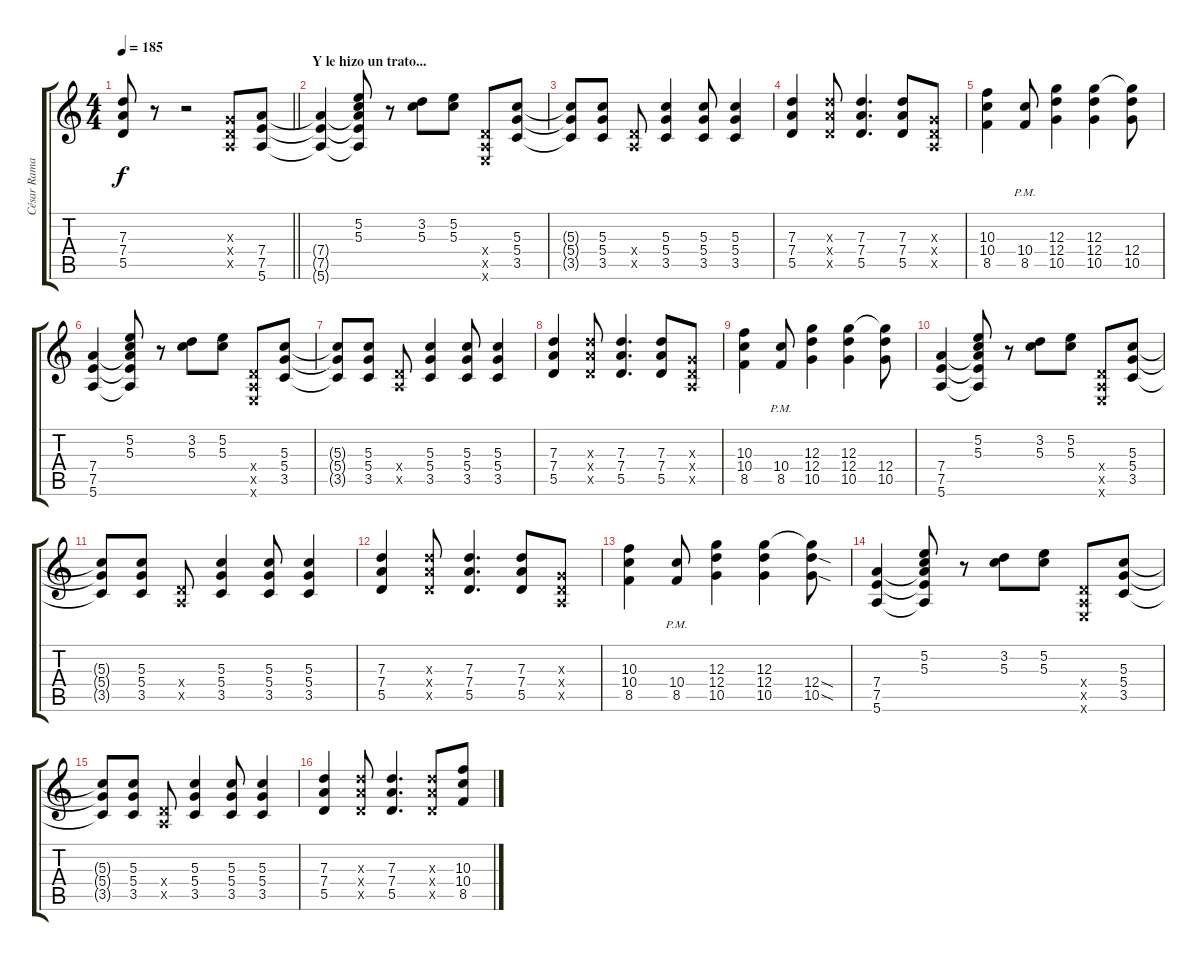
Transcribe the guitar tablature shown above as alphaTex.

\track ("César Ramallo - Guitarra" "César Rama") {instrument overdrivenguitar}
\staff {score tabs}
\tuning (E4 B3 G3 D3 A2 E2) {hide}
\ts (4 4)
\tempo 185
\clef g2
\barLineRight lightlight
\ks c
(7.3 7.4 5.5).8{dy f} r.8 r.2 (0.3{x} 0.4{x} 0.5{x}).8 (7.4 7.5 5.6).8 |
\section ("" "Y le hizo un trato...")
(7.4{t} 7.5{t} 5.6{t}).4 (5.2 5.3 7.4{t} 7.5{t} 5.6{t}).8 r.8 (3.2 5.3).8 (5.2 5.3).8 (0.4{x} 0.5{x} 0.6{x}).8 (5.3 5.4 3.5).8 |
(5.3{t} 5.4{t} 3.5{t}).8 (5.3 5.4 3.5).8 (0.4{x} 0.5{x}).8 (5.3 5.4 3.5).4 (5.3 5.4 3.5).8 (5.3 5.4 3.5).4 |
(7.3 7.4 5.5).4 (7.3{x} 7.4{x} 5.5{x}).8 (7.3 7.4 5.5).4{d} (7.3 7.4 5.5).8 (0.3{x} 0.4{x} 0.5{x}).8 |
(10.3 10.4 8.5).4 (10.4{pm} 8.5{pm}).8 (12.3 12.4 10.5).4 (12.3 12.4 10.5).4 (12.3{t} 12.4 10.5).8 |
(7.4 7.5 5.6).4 (5.2 5.3 7.4{t} 7.5{t} 5.6{t}).8 r.8 (3.2 5.3).8 (5.2 5.3).8 (0.4{x} 0.5{x} 0.6{x}).8 (5.3 5.4 3.5).8 |
(5.3{t} 5.4{t} 3.5{t}).8 (5.3 5.4 3.5).8 (0.4{x} 0.5{x}).8 (5.3 5.4 3.5).4 (5.3 5.4 3.5).8 (5.3 5.4 3.5).4 |
(7.3 7.4 5.5).4 (7.3{x} 7.4{x} 5.5{x}).8 (7.3 7.4 5.5).4{d} (7.3 7.4 5.5).8 (0.3{x} 0.4{x} 0.5{x}).8 |
(10.3 10.4 8.5).4 (10.4{pm} 8.5{pm}).8 (12.3 12.4 10.5).4 (12.3 12.4 10.5).4 (12.3{t} 12.4 10.5).8 |
(7.4 7.5 5.6).4 (5.2 5.3 7.4{t} 7.5{t} 5.6{t}).8 r.8 (3.2 5.3).8 (5.2 5.3).8 (0.4{x} 0.5{x} 0.6{x}).8 (5.3 5.4 3.5).8 |
(5.3{t} 5.4{t} 3.5{t}).8 (5.3 5.4 3.5).8 (0.4{x} 0.5{x}).8 (5.3 5.4 3.5).4 (5.3 5.4 3.5).8 (5.3 5.4 3.5).4 |
(7.3 7.4 5.5).4 (7.3{x} 7.4{x} 5.5{x}).8 (7.3 7.4 5.5).4{d} (7.3 7.4 5.5).8 (0.3{x} 0.4{x} 0.5{x}).8 |
(10.3 10.4 8.5).4 (10.4{pm} 8.5{pm}).8 (12.3 12.4 10.5).4 (12.3 12.4 10.5).4 (12.3{t} 12.4{sod} 10.5{sod}).8 |
(7.4 7.5 5.6).4 (5.2 5.3 7.4{t} 7.5{t} 5.6{t}).8 r.8 (3.2 5.3).8 (5.2 5.3).8 (0.4{x} 0.5{x} 0.6{x}).8 (5.3 5.4 3.5).8 |
(5.3{t} 5.4{t} 3.5{t}).8 (5.3 5.4 3.5).8 (0.4{x} 0.5{x}).8 (5.3 5.4 3.5).4 (5.3 5.4 3.5).8 (5.3 5.4 3.5).4 |
(7.3 7.4 5.5).4 (7.3{x} 7.4{x} 5.5{x}).8 (7.3 7.4 5.5).4{d} (7.3{x} 7.4{x} 5.5{x}).8 (10.3 10.4 8.5).8
